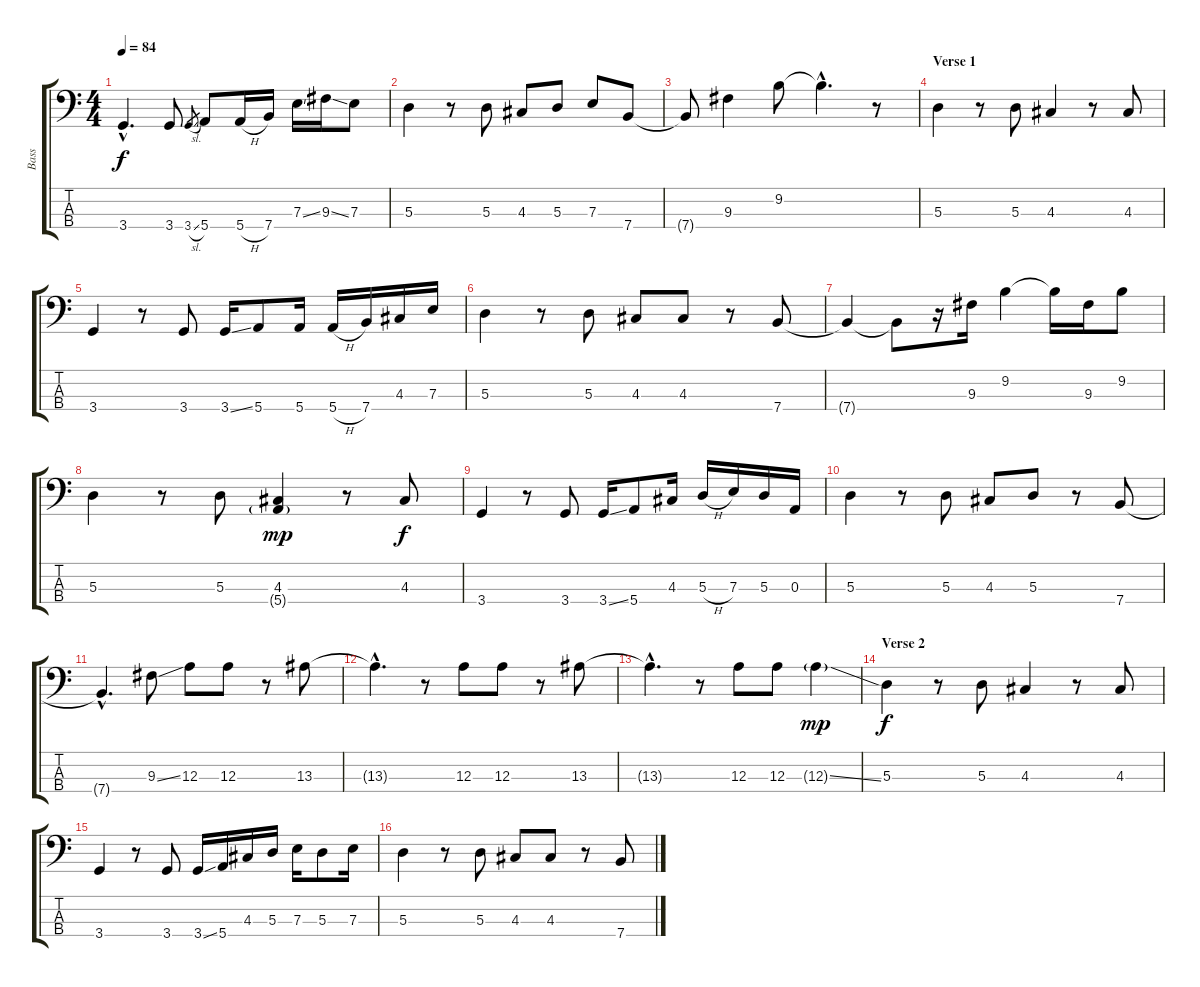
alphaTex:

\track ("Bass" "Bass") {instrument electricbassfinger}
\staff {score tabs}
\tuning (G2 D2 A1 E1) {hide}
\ts (4 4)
\tempo 84
\clef f4
\ks c
3.4{hac}.4{d dy f} 3.4.8 3.4{sl}.8{gr} 5.4.8 5.4{h}.16 7.4.16 7.3{ss}.16 9.3{ss}.16 7.3.8 |
5.3.4 r.8 5.3.8 4.3.8 5.3.8 7.3.8 7.4.8 |
7.4{t}.8 9.3.4 9.2.8 9.2{hac t}.4{d} r.8 |
\section ("" "Verse 1")
5.3.4 r.8 5.3.8 4.3.4 r.8 4.3.8 |
3.4.4 r.8 3.4.8 3.4{ss}.16 5.4.8 5.4.16 5.4{h}.16 7.4.16 4.3.16 7.3.16 |
5.3.4 r.8 5.3.8 4.3.8 4.3.8 r.8 7.4.8 |
7.4{t}.4 7.4{t}.8 r.16 9.3.16 9.2.4 9.2{t}.16 9.3.16 9.2.8 |
5.3.4 r.8 5.3.8 (4.3 5.4{g}).4{dy mp} r.8 4.3.8{dy f} |
3.4.4 r.8 3.4.8 3.4{ss}.16 5.4.8 4.3.16 5.3{h}.16 7.3.16 5.3.16 0.3.16 |
5.3.4 r.8 5.3.8 4.3.8 5.3.8 r.8 7.4.8 |
7.4{hac t}.4{d} 9.3{ss}.8 12.3.8 12.3.8 r.8 13.3.8 |
13.3{hac t}.4{d} r.8 12.3.8 12.3.8 r.8 13.3.8 |
13.3{hac t}.4{d} r.8 12.3.8 12.3.8 12.3{ss g}.4{dy mp} |
\section ("" "Verse 2")
5.3.4{dy f} r.8 5.3.8 4.3.4 r.8 4.3.8 |
3.4.4 r.8 3.4.8 3.4{ss}.16 5.4.16 4.3.16 5.3.16 7.3.16 5.3.8 7.3.16 |
5.3.4 r.8 5.3.8 4.3.8 4.3.8 r.8 7.4.8
